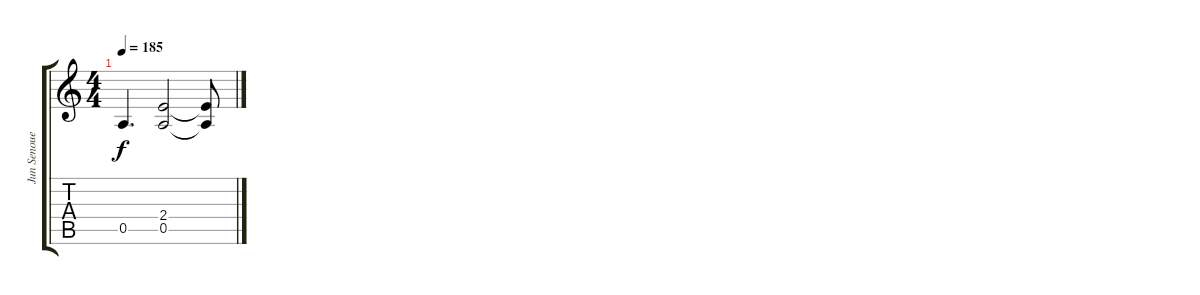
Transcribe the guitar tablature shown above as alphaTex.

\track ("Jun Senoue" "Jun Senoue") {instrument distortionguitar}
\staff {score tabs}
\tuning (E4 B3 G3 D3 A2 E2) {hide}
\ts (4 4)
\tempo 185
\clef g2
\ks c
0.5.4{d dy f} (2.4 0.5).2 (2.4{t} 0.5{t}).8
